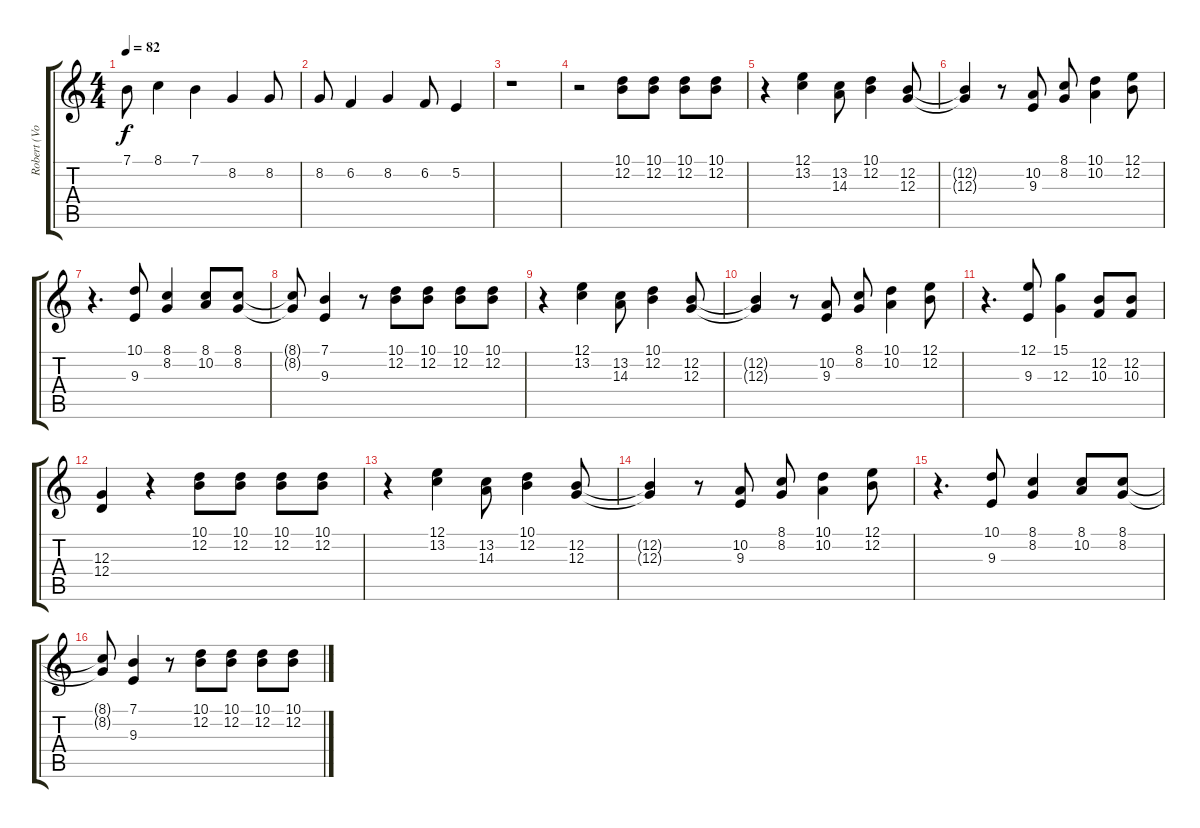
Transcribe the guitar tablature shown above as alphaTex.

\track ("Robert (Vocals)" "Robert (Vo") {instrument vibraphone}
\staff {score tabs}
\tuning (E4 B3 G3 D3 A2 E2) {hide}
\ts (4 4)
\tempo 82
\clef g2
\ks c
7.1{t}.8{dy f} 8.1.4 7.1.4 8.2.4 8.2.8 |
8.2.8 6.2.4 8.2.4 6.2.8 5.2.4 |
r.1 |
r.2 (10.1 12.2).8 (10.1 12.2).8 (10.1 12.2).8 (10.1 12.2).8 |
r.4 (12.1 13.2).4 (13.2 14.3).8 (10.1 12.2).4 (12.2 12.3).8 |
(12.2{t} 12.3{t}).4 r.8 (10.2 9.3).8 (8.1 8.2).8 (10.1 10.2).4 (12.1 12.2).8 |
r.4{d} (10.1 9.3).8 (8.1 8.2).4 (8.1 10.2).8 (8.1 8.2).8 |
(8.1{t} 8.2{t}).8 (7.1 9.3).4 r.8 (10.1 12.2).8 (10.1 12.2).8 (10.1 12.2).8 (10.1 12.2).8 |
r.4 (12.1 13.2).4 (13.2 14.3).8 (10.1 12.2).4 (12.2 12.3).8 |
(12.2{t} 12.3{t}).4 r.8 (10.2 9.3).8 (8.1 8.2).8 (10.1 10.2).4 (12.1 12.2).8 |
r.4{d} (12.1 9.3).8 (15.1 12.3).4 (12.2 10.3).8 (12.2 10.3).8 |
(12.3 12.4).4 r.4 (10.1 12.2).8 (10.1 12.2).8 (10.1 12.2).8 (10.1 12.2).8 |
r.4 (12.1 13.2).4 (13.2 14.3).8 (10.1 12.2).4 (12.2 12.3).8 |
(12.2{t} 12.3{t}).4 r.8 (10.2 9.3).8 (8.1 8.2).8 (10.1 10.2).4 (12.1 12.2).8 |
r.4{d} (10.1 9.3).8 (8.1 8.2).4 (8.1 10.2).8 (8.1 8.2).8 |
(8.1{t} 8.2{t}).8 (7.1 9.3).4 r.8 (10.1 12.2).8 (10.1 12.2).8 (10.1 12.2).8 (10.1 12.2).8
